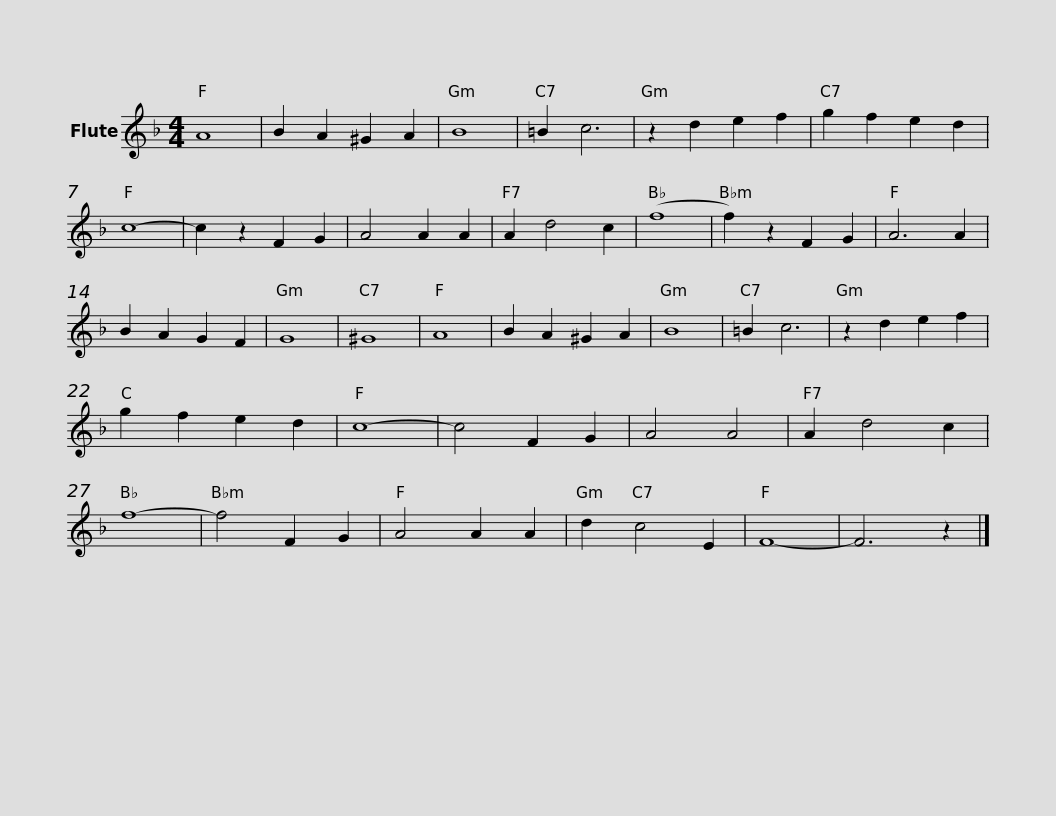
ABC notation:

X:1
L:1/8
M:4/4
I:linebreak $
K:F
V:1 treble
V:1
 A8 | B2 A2 ^G2 A2 | B8 | =B2 c6 |$ z2 d2 e2 f2 | %5
 g2 f2 e2 d2 | c8- | c2 z2 F2 G2 |$ A4 A2 A2 | A2 d4 c2 | %10
 (f8 | f2) z2 F2 G2 |$ A6 A2 | B2 A2 G2 F2 | G8 | %15
 ^G8 |$ A8 | B2 A2 ^G2 A2 | B8 | =B2 c6 |$ %20
 z2 d2 e2 f2 | g2 f2 e2 d2 | c8- | c4 F2 G2 |$ A4 A4 | %25
 A2 d4 c2 | f8- | f4 F2 G2 |$ A4 A2 A2 | d2 c4 E2 | %30
 F8- | F6 z2 |] %32
